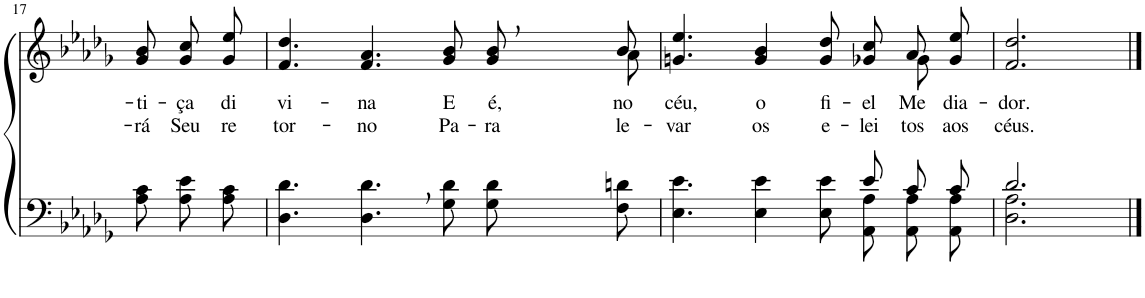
**kern	**kern	**text	**text
*part2	*part1	*part1	*part1
*staff2	*staff1	*staff1	*staff1
*I"Parte III e IV	*I"Parte I e II	*	*
!!LO:PB:g=z
*clefF4	*clefG2	*	*
*k[b-e-a-d-g-]	*k[b-e-a-d-g-]	*	*
*M9/8	*M9/8	*	*
=17	=17	=17	=17
!	!	!LO:LY:b	!LO:LY:b
8A-\ 8c\L	8g-\ 8b-\L	ti-	rá
!	!	!LO:LY:b	!LO:LY:b
8A-\ 8e-\	8g-\ 8cc\	-ça	Seu
!	!	!LO:LY:b	!LO:LY:b
8A-\ 8c\J	8g-\ 8ee-\J	di-	re-
=18	=18	=18	=18
*	*^	*	*
!	!	!	!LO:LY:b	!LO:LY:b
4.D-\ 4.d-\	1ryy	4.f/ 4.dd-/	-vi-	-tor-
!	!	!	!LO:LY:b	!LO:LY:b
4.D-\, 4.d-\,	.	4.f/ 4.a-/	-na	-no
!	!	!	!LO:LY:b	!LO:LY:b
8G-\ 8d-\L	.	8g-/ 8b-/L	E	Pa-
!	!	!	!LO:LY:b	!LO:LY:b
8G-\ 8d-\	.	8g-/ 8b-/	é,	-ra
!	!	!	!LO:LY:b	!LO:LY:b
8F\ 8dn\J	8a-\	8b-/J	no	le-
=19	=19	=19	=19	=19
*^	*	*	*	*
!	!	!	!	!LO:LY:b	!LO:LY:b
2.ryy	4.E-\ 4.e-\	4.gn/ 4.ee-/	2..ryy	céu,	-var
!	!	!	!	!LO:LY:b	!LO:LY:b
.	4E-\ 4e-\	4g/ 4b-/	.	o	os
!	!	!	!	!LO:LY:b	!LO:LY:b
.	8E-\ 8e-\	8g/ 8dd-/	.	fi-	e-
!	!	!	!	!LO:LY:b	!LO:LY:b
8e-/L	8AA-\ 8A-\L	8g-X\ 8cc\L	.	-el	-lei-
!	!	!	!	!LO:LY:b	!LO:LY:b
8c/	8AA-\ 8A-\	8a-\	8g-\	Me-	-tos
!	!	!	!	!LO:LY:b	!LO:LY:b
8c/J	8AA-\ 8A-\J	8g-\ 8ee-\J	8ryy	-dia-	aos
=20	=20	=20	=20	=20	=20
!	!	!	!	!LO:LY:b	!LO:LY:b
*	*	*v	*v	*	*
2.d-/	2.D-\ 2.A-\	2.f/ 2.dd-/	-dor.	céus.
*v	*v	*	*	*
==	==	==	==
*-	*-	*-	*-
